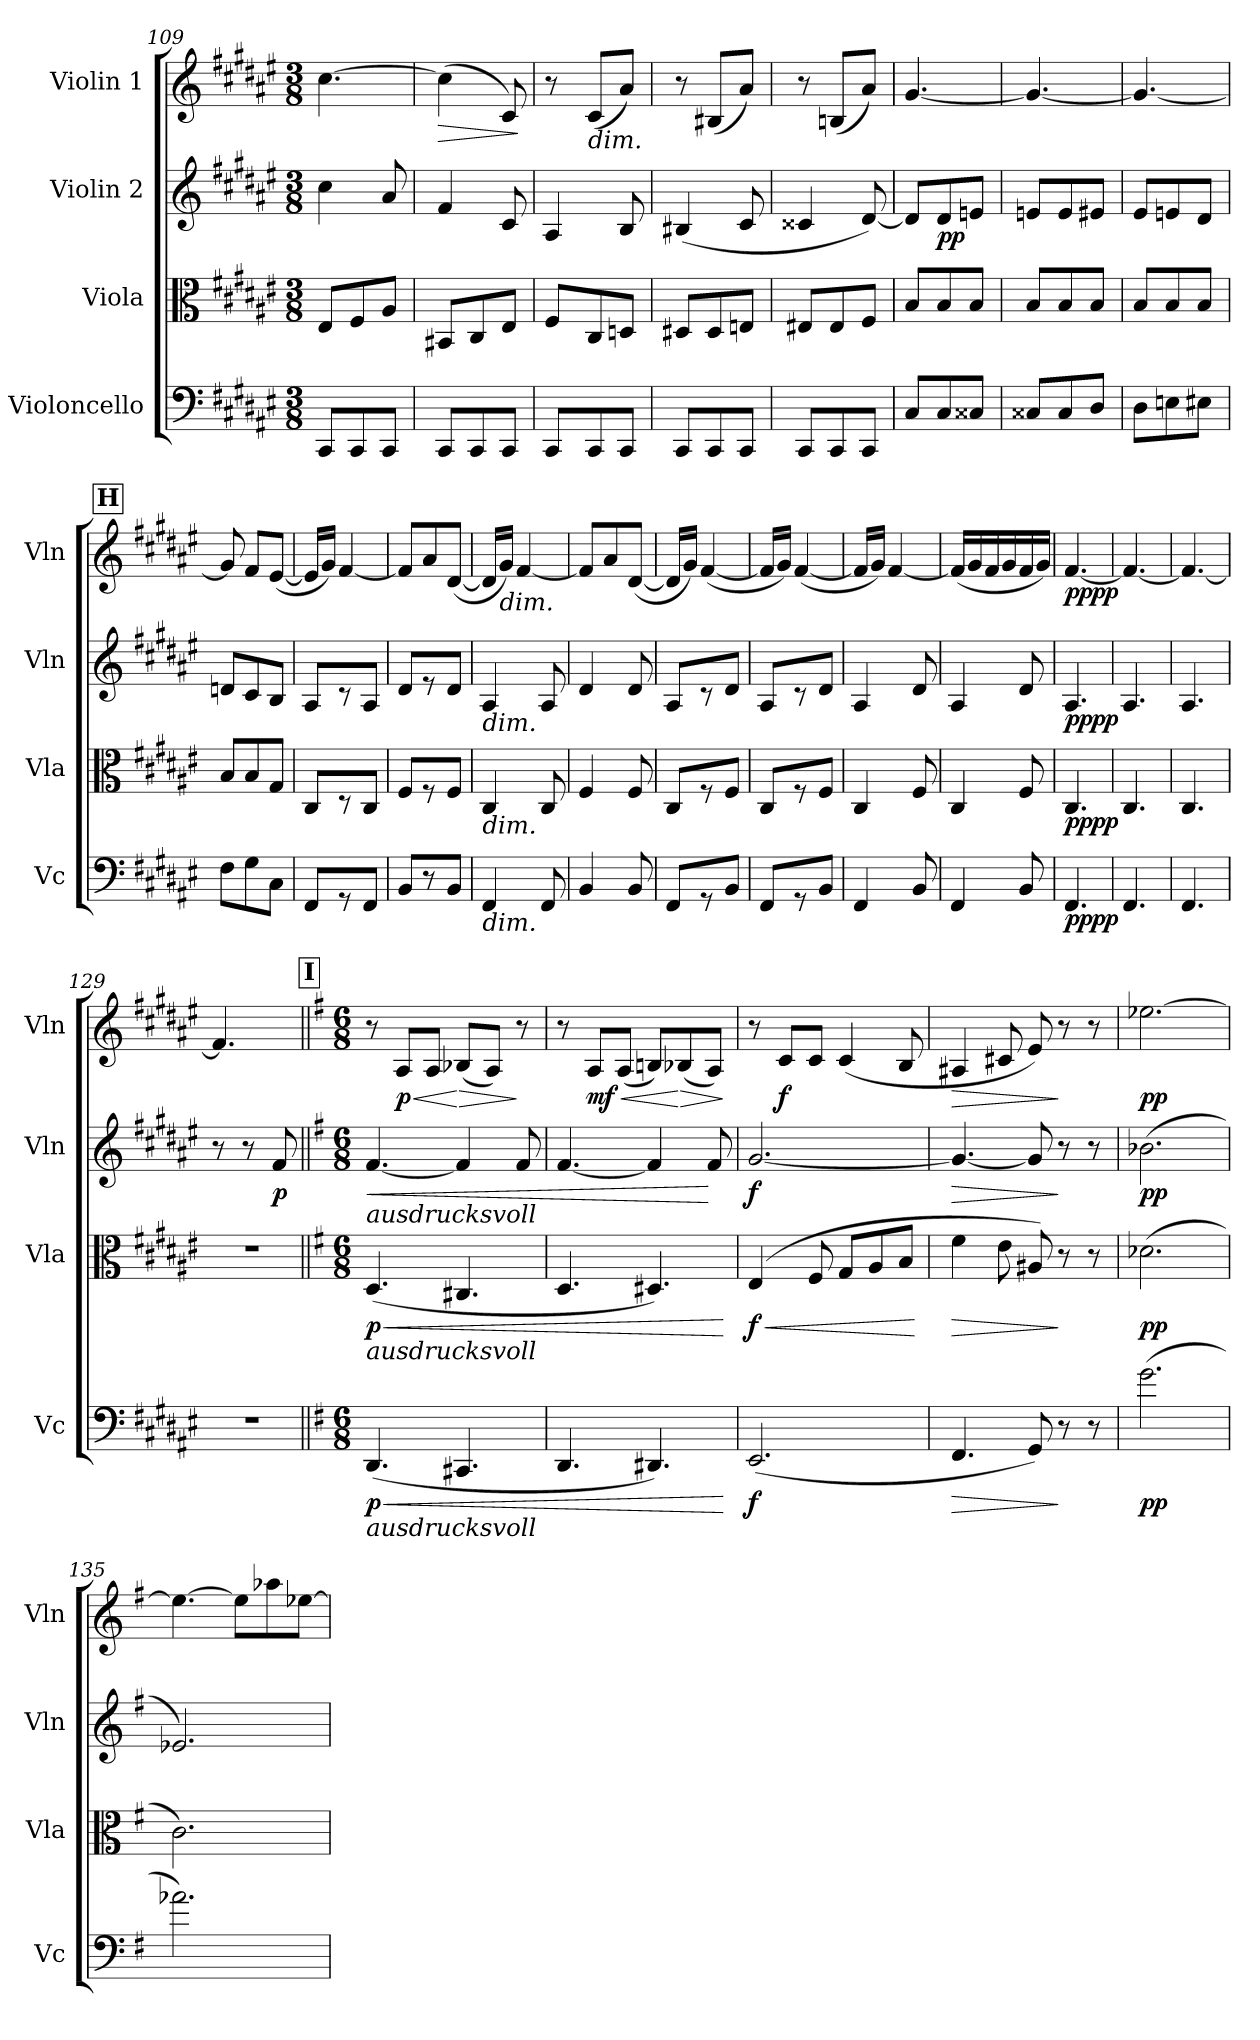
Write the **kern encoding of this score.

**kern	**dynam	**kern	**dynam	**kern	**dynam	**kern	**dynam
*part4	*part4	*part3	*part3	*part2	*part2	*part1	*part1
*staff4	*staff4	*staff3	*staff3	*staff2	*staff2	*staff1	*staff1
*I"Violoncello	*	*I"Viola	*	*I"Violin 2	*	*I"Violin 1	*
*I'Vc	*	*I'Vla	*	*I'Vln	*	*I'Vln	*
*clefF4	*	*clefC3	*	*clefG2	*	*clefG2	*
*k[f#c#g#d#a#e#]	*	*k[f#c#g#d#a#e#]	*	*k[f#c#g#d#a#e#]	*	*k[f#c#g#d#a#e#]	*
*M3/8	*	*M3/8	*	*M3/8	*	*M3/8	*
=109	=109	=109	=109	=109	=109	=109	=109
*	*	*	*	*	*	*^	*
8CC#/L	.	8E#/L	.	4cc#\	.	[4.cc#\	8ryy	.
8CC#/	.	8F#/	.	.	.	.	8ryy	.
8CC#/J	.	8A#/J	.	8a#/	.	.	8ryy	.
=110	=110	=110	=110	=110	=110	=110	=110	=110
!	!	!	!	!	!	!	!	!LO:HP:b
*	*	*	*	*	*	*v	*v	*
8CC#/L	.	8BB#X/L	.	4f#/	.	(>4cc#\]	>
8CC#/	.	8C#/	.	.	.	.	.
8CC#/J	.	8E#/J	.	8c#/	.	8c#/)	.
.	.	.	.	.	.	.	]
=111	=111	=111	=111	=111	=111	=111	=111
*	*	*	*	*^	*	*	*
8CC#/L	.	8F#/L	.	4A#/	16ryy	.	8r	.
.	.	.	.	.	16ryy	.	.	.
!	!	!	!	!	!	!	!LO:TX:b:i:t=dim.	!
8CC#/	.	8C#/	.	.	8ryy	.	(<8c#/L	.
8CC#/J	.	8Dn/J	.	8B/	8ryy	.	8a#/J)	.
*	*	*	*	*v	*v	*	*	*
=112	=112	=112	=112	=112	=112	=112	=112
8CC#/L	.	8D#X/L	.	(>4B#X/	.	8r	.
8CC#/	.	8D#/	.	.	.	(<8B#X/L	.
8CC#/J	.	8En/J	.	8c#/	.	8a#/J)	.
!!LO:LB:g=z
=113	=113	=113	=113	=113	=113	=113	=113
8CC#/L	.	8E#X/L	.	4c##X/	.	8r	.
8CC#/	.	8E#/	.	.	.	(<8Bn/L	.
8CC#/J	.	8F#/J	.	[8d#/)	.	8a#/J)	.
=114	=114	=114	=114	=114	=114	=114	=114
8C#/L	.	8B/L	.	8d#/L]	.	[4.g#/	.
!	!	!	!	!	!LO:DY:b	!	!
8C#/	.	8B/	.	8d#/	pp	.	.
8C##X/J	.	8B/J	.	8en/J	.	.	.
=115	=115	=115	=115	=115	=115	=115	=115
8C##X/L	.	8B/L	.	8en/L	.	4.g#/_	.
8C##/	.	8B/	.	8e/	.	.	.
8D#/J	.	8B/J	.	8e#X/J	.	.	.
=116	=116	=116	=116	=116	=116	=116	=116
8D#\L	.	8B/L	.	8e#/L	.	4.g#/_	.
8En\	.	8B/	.	8en/	.	.	.
8E#X\J	.	8B/J	.	8d#/J	.	.	.
!!LO:REH:place=s1:a:B:fs=14:t=H
=117	=117	=117	=117	=117	=117	=117	=117
8F#\L	.	8B/L	.	8dn/L	.	8g#/]	.
8G#\	.	8B/	.	8c#/	.	8f#/L	.
8C#\J	.	8G#/J	.	8B/J	.	(<[8e#/J	.
=118	=118	=118	=118	=118	=118	=118	=118
8FF#/L	.	8C#/L	.	8A#/L	.	16e#/LL]	.
.	.	.	.	.	.	16g#/JJ)	.
8r	.	8r	.	8r	.	[4f#/	.
8FF#/J	.	8C#/J	.	8A#/J	.	.	.
=119	=119	=119	=119	=119	=119	=119	=119
8BB/L	.	8F#/L	.	8d#/L	.	8f#/L]	.
8r	.	8r	.	8r	.	8a#/	.
8BB/J	.	8F#/J	.	8d#/J	.	(<[8d#/J	.
=120	=120	=120	=120	=120	=120	=120	=120
!	!	!	!	!LO:TX:b:i:t=dim.	!	!	!
!	!	!LO:TX:b:i:t=dim.	!	!	!	!	!
!LO:TX:b:i:t=dim.	!	!	!	!	!	!	!
4FF#/	.	4C#/	.	4A#/	.	16d#/LL]	.
!	!	!	!	!	!	!LO:TX:b:i:t=dim.	!
.	.	.	.	.	.	16g#/JJ)	.
.	.	.	.	.	.	[4f#/	.
8FF#/	.	8C#/	.	8A#/	.	.	.
=121	=121	=121	=121	=121	=121	=121	=121
4BB/	.	4F#/	.	4d#/	.	8f#/L]	.
.	.	.	.	.	.	8a#/	.
8BB/	.	8F#/	.	8d#/	.	(<[8d#/J	.
!!LO:LB:g=z
=122	=122	=122	=122	=122	=122	=122	=122
8FF#/L	.	8C#/L	.	8A#/L	.	16d#/LL]	.
.	.	.	.	.	.	16g#/JJ)	.
8r	.	8r	.	8r	.	(<[4f#/	.
8BB/J	.	8F#/J	.	8d#/J	.	.	.
=123	=123	=123	=123	=123	=123	=123	=123
8FF#/L	.	8C#/L	.	8A#/L	.	16f#/LL]	.
.	.	.	.	.	.	16g#/JJ)	.
8r	.	8r	.	8r	.	(<[4f#/	.
8BB/J	.	8F#/J	.	8d#/J	.	.	.
=124	=124	=124	=124	=124	=124	=124	=124
4FF#/	.	4C#/	.	4A#/	.	16f#/LL]	.
.	.	.	.	.	.	16g#/JJ)	.
.	.	.	.	.	.	[4f#/	.
8BB/	.	8F#/	.	8d#/	.	.	.
=125	=125	=125	=125	=125	=125	=125	=125
4FF#/	.	4C#/	.	4A#/	.	(<16f#/LL]	.
.	.	.	.	.	.	16g#/	.
.	.	.	.	.	.	16f#/	.
.	.	.	.	.	.	16g#/	.
8BB/	.	8F#/	.	8d#/	.	16f#/	.
.	.	.	.	.	.	16g#/JJ)	.
=126	=126	=126	=126	=126	=126	=126	=126
!	!LO:DY:b	!	!LO:DY:b	!	!LO:DY:b	!	!LO:DY:b
4.FF#/	pppp	4.C#/	pppp	4.A#/	pppp	[4.f#/	pppp
=127	=127	=127	=127	=127	=127	=127	=127
4.FF#/	.	4.C#/	.	4.A#/	.	4.f#/_	.
=128	=128	=128	=128	=128	=128	=128	=128
4.FF#/	.	4.C#/	.	4.A#/	.	4.f#/_	.
=129	=129	=129	=129	=129	=129	=129	=129
4.r	.	4.r	.	8r	.	4.f#/]	.
.	.	.	.	8r	.	.	.
!	!	!	!	!	!LO:DY:b	!	!
.	.	.	.	8f#/	p	.	.
!!LO:LB:g=z
!!LO:REH:place=s1:a:B:fs=14:t=I
=130||	=130||	=130||	=130||	=130||	=130||	=130||	=130||
*k[f#]	*	*k[f#]	*	*k[f#]	*	*k[f#]	*
*M6/8	*	*M6/8	*	*M6/8	*	*M6/8	*
!	!	!	!	!LO:TX:b:i:t=ausdrucksvoll	!	!	!
!	!	!LO:TX:b:i:t=ausdrucksvoll	!	!	!	!	!
!LO:TX:b:i:t=ausdrucksvoll	!	!	!	!	!	!	!
!	!LO:HP:b	!	!LO:HP:b	!	!LO:HP:b	!	!
!	!LO:DY:n=1:b	!	!LO:DY:n=1:b	!	!	!	!
(>4.DD/	< p	(>4.D/	< p	[4.f#/	<	8r	.
!	!	!	!	!	!	!	!LO:HP:b
!	!	!	!	!	!	!	!LO:DY:n=1:b
.	.	.	.	.	.	8A/L	< p
.	.	.	.	.	.	8A/J	.
!	!	!	!	!	!	!	!LO:HP:n=1:b
4.CC#X/	.	4.C#X/	.	4f#/]	.	(<8B-X/L	[ >
.	.	.	.	.	.	8A/J)	.
.	.	.	.	8f#/	.	8r	]
=131	=131	=131	=131	=131	=131	=131	=131
4.DD/	.	4.D/	.	[4.f#/	.	8r	.
!	!	!	!	!	!	!	!LO:HP:b
!	!	!	!	!	!	!	!LO:DY:n=1:b
.	.	.	.	.	.	8A/L	< mf
.	.	.	.	.	.	(<8A/J	.
4.DD#X/)	.	4.D#X/)	.	4f#/]	.	8Bn/L)	.
!	!	!	!	!	!	!	!LO:HP:n=1:b
.	.	.	.	.	.	(<8B-X/	[ >
.	.	.	.	8f#/	[	8A/J)	.
.	[	.	[	.	.	.	]
=132	=132	=132	=132	=132	=132	=132	=132
!	!LO:DY:b	!	!LO:HP:b	!	!	!	!
!	!	!	!LO:DY:n=1:b	!	!LO:DY:b	!	!
(>2.EE/	f	(>4E/	< f	[2.g/	f	8r	.
!	!	!	!	!	!	!	!LO:DY:b
.	.	.	.	.	.	8c/L	f
.	.	8F#/	.	.	.	8c/J	.
.	.	8G/L	.	.	.	(<4c/	.
.	.	8A/	.	.	.	.	.
.	.	8B/J	.	.	.	8B/	.
.	.	.	[	.	.	.	.
=133	=133	=133	=133	=133	=133	=133	=133
!	!LO:HP:b	!	!LO:HP:b	!	!LO:HP:b	!	!LO:HP:b
4.FF#/	>	4f#\	>	4.g/_	>	4A#X/	>
.	.	8e\	.	.	.	8c#X/	.
8GG/)	.	8A#X/)	.	8g/]	.	8e/)	.
8r	]	8r	]	8r	]	8r	]
8r	.	8r	.	8r	.	8r	.
=134	=134	=134	=134	=134	=134	=134	=134
!	!LO:DY:b	!	!LO:DY:b	!	!LO:DY:b	!	!LO:DY:b
(>2.g\	pp	(>2.d-X\	pp	(>2.b-X\	pp	[2.ee-X\	pp
=135	=135	=135	=135	=135	=135	=135	=135
2.a-X\)	.	2.c\)	.	2.e-X/)	.	4.ee-\_	.
.	.	.	.	.	.	8ee-\L]	.
.	.	.	.	.	.	8aa-X\	.
.	.	.	.	.	.	[8ee-X\J	.
=	=	=	=	=	=	=	=
*-	*-	*-	*-	*-	*-	*-	*-
